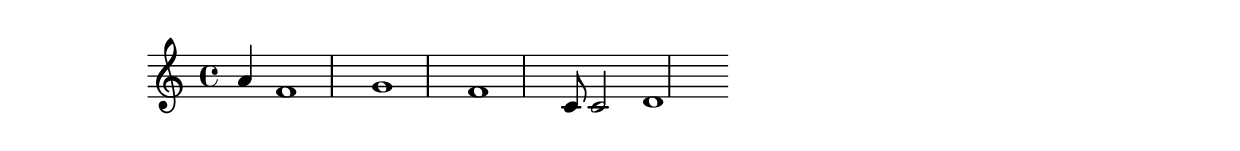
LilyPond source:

%{
Welcome to LilyPond
===================

Congratulations, LilyPond has been installed successfully.

Now to take it for the first test run.

  1. Save this file

  2. Select

       Compile > Typeset file

  from the menu.

  The file is processed, and

  3.  The PDF viewer will pop up. Click one of the noteheads.


That's it.  For more information, visit http://lilypond.org .

%}

\version "2.20.0"  % necessary for upgrading to future LilyPond versions.

\relative {
a'4 f1 g1 f1 c8 c2 d1 
}
